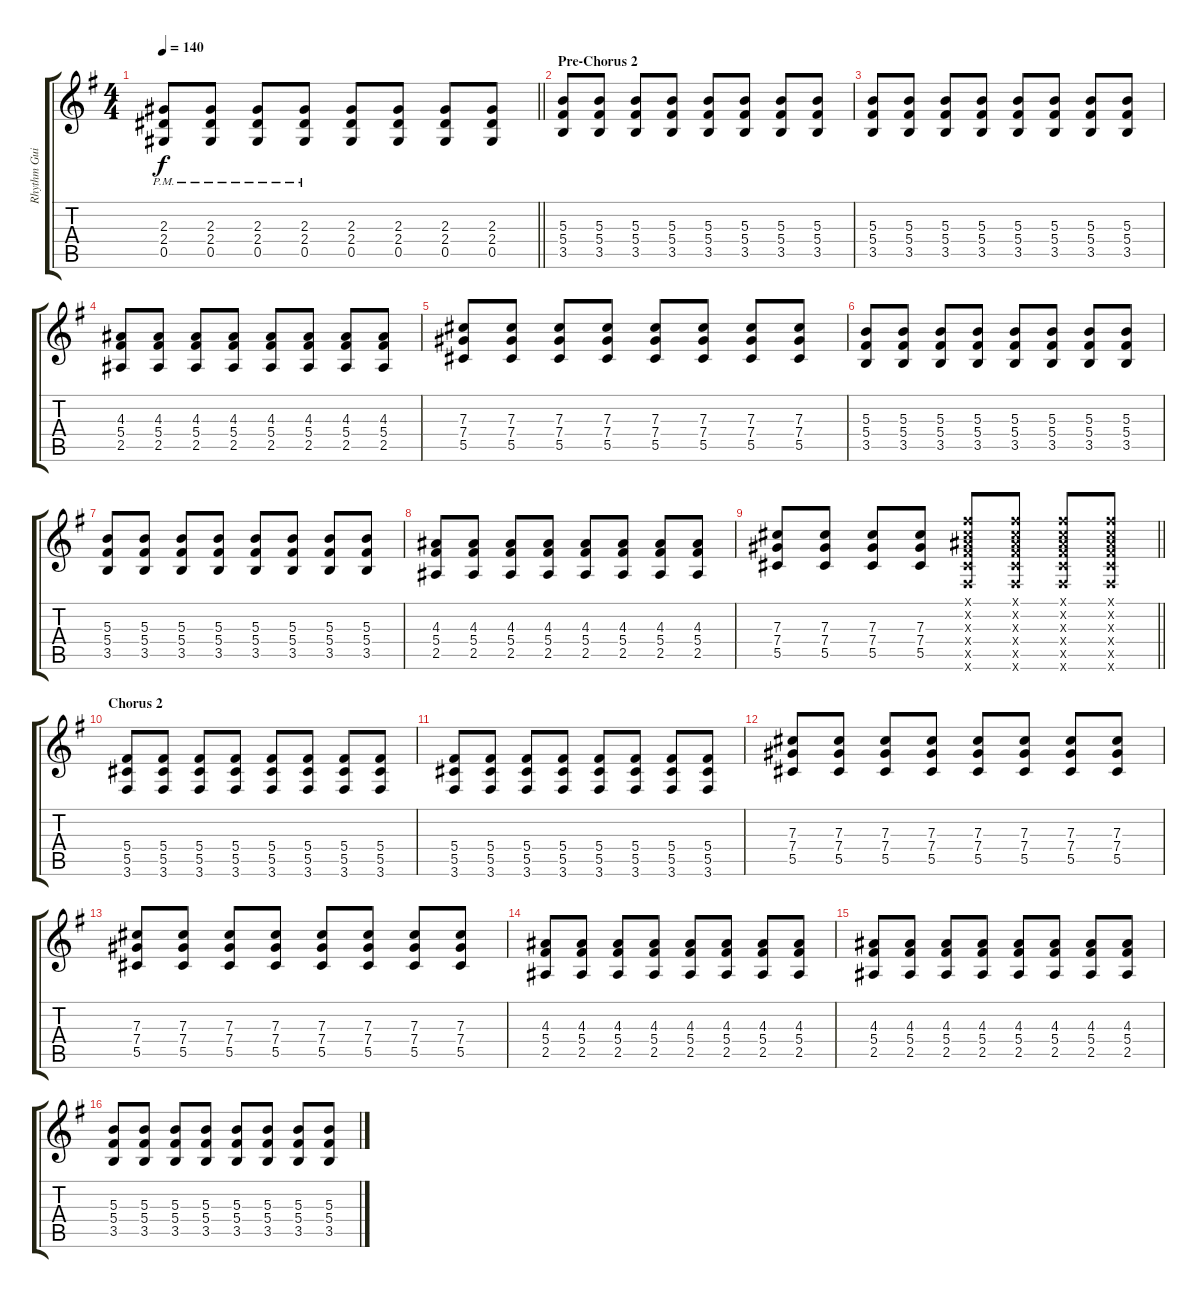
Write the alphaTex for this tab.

\track ("Rhythm Guitar - Eddie Reyes" "Rhythm Gui") {instrument overdrivenguitar}
\staff {score tabs}
\tuning (Eb4 Bb3 Gb3 Db3 Ab2 Eb2) {hide}
\ts (4 4)
\tempo 140
\clef g2
\barLineRight lightlight
\ks g
(2.3{pm} 2.4{pm} 0.5{pm}).8{dy f} (2.3{pm} 2.4{pm} 0.5{pm}).8 (2.3{pm} 2.4{pm} 0.5{pm}).8 (2.3{pm} 2.4{pm} 0.5{pm}).8 (2.3 2.4 0.5).8 (2.3 2.4 0.5).8 (2.3 2.4 0.5).8 (2.3 2.4 0.5).8 |
\section ("" "Pre-Chorus 2")
(5.3 5.4 3.5).8 (5.3 5.4 3.5).8 (5.3 5.4 3.5).8 (5.3 5.4 3.5).8 (5.3 5.4 3.5).8 (5.3 5.4 3.5).8 (5.3 5.4 3.5).8 (5.3 5.4 3.5).8 |
(5.3 5.4 3.5).8 (5.3 5.4 3.5).8 (5.3 5.4 3.5).8 (5.3 5.4 3.5).8 (5.3 5.4 3.5).8 (5.3 5.4 3.5).8 (5.3 5.4 3.5).8 (5.3 5.4 3.5).8 |
(4.3 5.4 2.5).8 (4.3 5.4 2.5).8 (4.3 5.4 2.5).8 (4.3 5.4 2.5).8 (4.3 5.4 2.5).8 (4.3 5.4 2.5).8 (4.3 5.4 2.5).8 (4.3 5.4 2.5).8 |
(7.3 7.4 5.5).8 (7.3 7.4 5.5).8 (7.3 7.4 5.5).8 (7.3 7.4 5.5).8 (7.3 7.4 5.5).8 (7.3 7.4 5.5).8 (7.3 7.4 5.5).8 (7.3 7.4 5.5).8 |
(5.3 5.4 3.5).8 (5.3 5.4 3.5).8 (5.3 5.4 3.5).8 (5.3 5.4 3.5).8 (5.3 5.4 3.5).8 (5.3 5.4 3.5).8 (5.3 5.4 3.5).8 (5.3 5.4 3.5).8 |
(5.3 5.4 3.5).8 (5.3 5.4 3.5).8 (5.3 5.4 3.5).8 (5.3 5.4 3.5).8 (5.3 5.4 3.5).8 (5.3 5.4 3.5).8 (5.3 5.4 3.5).8 (5.3 5.4 3.5).8 |
(4.3 5.4 2.5).8 (4.3 5.4 2.5).8 (4.3 5.4 2.5).8 (4.3 5.4 2.5).8 (4.3 5.4 2.5).8 (4.3 5.4 2.5).8 (4.3 5.4 2.5).8 (4.3 5.4 2.5).8 |
\barLineRight lightlight
(7.3 7.4 5.5).8 (7.3 7.4 5.5).8 (7.3 7.4 5.5).8 (7.3 7.4 5.5).8 (3.1{x} 3.2{x} 4.3{x} 5.4{x} 5.5{x} 3.6{x}).8 (3.1{x} 3.2{x} 4.3{x} 5.4{x} 5.5{x} 3.6{x}).8 (3.1{x} 3.2{x} 4.3{x} 5.4{x} 5.5{x} 3.6{x}).8 (3.1{x} 3.2{x} 4.3{x} 5.4{x} 5.5{x} 3.6{x}).8 |
\section ("" "Chorus 2")
(5.4 5.5 3.6).8 (5.4 5.5 3.6).8 (5.4 5.5 3.6).8 (5.4 5.5 3.6).8 (5.4 5.5 3.6).8 (5.4 5.5 3.6).8 (5.4 5.5 3.6).8 (5.4 5.5 3.6).8 |
(5.4 5.5 3.6).8 (5.4 5.5 3.6).8 (5.4 5.5 3.6).8 (5.4 5.5 3.6).8 (5.4 5.5 3.6).8 (5.4 5.5 3.6).8 (5.4 5.5 3.6).8 (5.4 5.5 3.6).8 |
(7.3 7.4 5.5).8 (7.3 7.4 5.5).8 (7.3 7.4 5.5).8 (7.3 7.4 5.5).8 (7.3 7.4 5.5).8 (7.3 7.4 5.5).8 (7.3 7.4 5.5).8 (7.3 7.4 5.5).8 |
(7.3 7.4 5.5).8 (7.3 7.4 5.5).8 (7.3 7.4 5.5).8 (7.3 7.4 5.5).8 (7.3 7.4 5.5).8 (7.3 7.4 5.5).8 (7.3 7.4 5.5).8 (7.3 7.4 5.5).8 |
(4.3 5.4 2.5).8 (4.3 5.4 2.5).8 (4.3 5.4 2.5).8 (4.3 5.4 2.5).8 (4.3 5.4 2.5).8 (4.3 5.4 2.5).8 (4.3 5.4 2.5).8 (4.3 5.4 2.5).8 |
(4.3 5.4 2.5).8 (4.3 5.4 2.5).8 (4.3 5.4 2.5).8 (4.3 5.4 2.5).8 (4.3 5.4 2.5).8 (4.3 5.4 2.5).8 (4.3 5.4 2.5).8 (4.3 5.4 2.5).8 |
(5.3 5.4 3.5).8 (5.3 5.4 3.5).8 (5.3 5.4 3.5).8 (5.3 5.4 3.5).8 (5.3 5.4 3.5).8 (5.3 5.4 3.5).8 (5.3 5.4 3.5).8 (5.3 5.4 3.5).8
